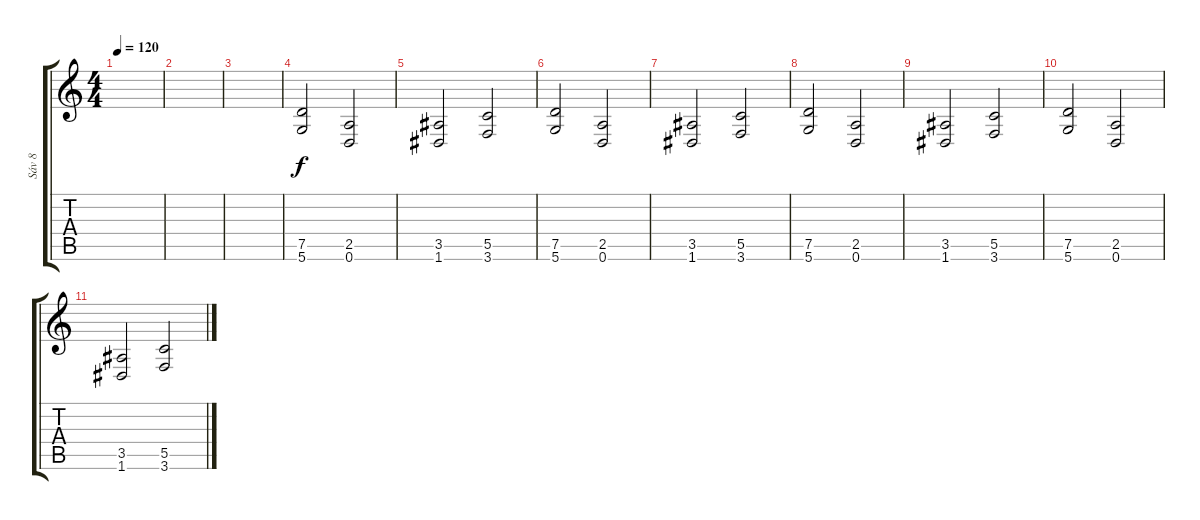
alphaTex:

\track ("Sáv 8" "Sáv 8") {instrument distortionguitar}
\staff {score tabs}
\tuning (D4 A3 F3 C3 G2 D2) {hide}
\ts (4 4)
\tempo 120
\clef g2
\ks c
|
|
|
(7.5 5.6).2 (2.5 0.6).2 |
(3.5 1.6).2 (5.5 3.6).2 |
(7.5 5.6).2 (2.5 0.6).2 |
(3.5 1.6).2 (5.5 3.6).2 |
(7.5 5.6).2 (2.5 0.6).2 |
(3.5 1.6).2 (5.5 3.6).2 |
(7.5 5.6).2 (2.5 0.6).2 |
(3.5 1.6).2 (5.5 3.6).2
